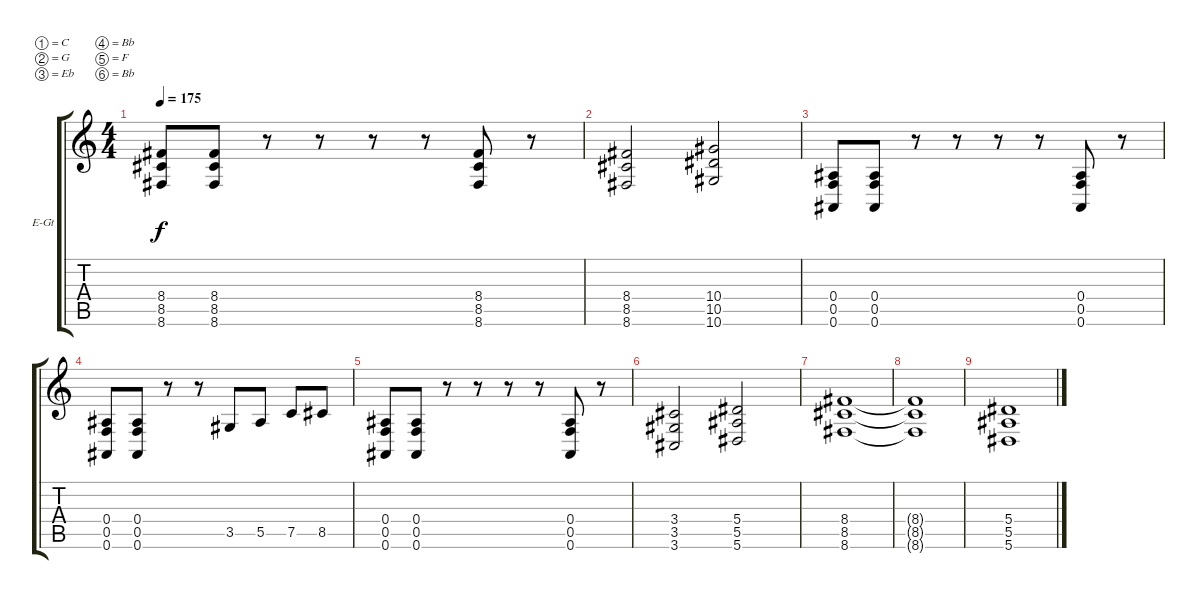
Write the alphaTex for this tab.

\bracketExtendMode groupsimilarinstruments
\firstSystemTrackNameOrientation horizontal
\otherSystemsTrackNameOrientation horizontal
\track ("Piste 2" "E-Gt") {instrument distortionguitar}
\staff {score tabs}
\tuning (C4 G3 Eb3 Bb2 F2 Bb1)
\ts (4 4)
\tempo 175
\clef g2
\ks c
(8.4 8.5 8.6).8{dy f} (8.4 8.5 8.6).8 r.8 r.8 r.8 r.8 (8.4 8.5 8.6).8 r.8 |
(8.4 8.5 8.6).2 (10.4 10.5 10.6).2 |
(0.4 0.5 0.6).8 (0.4 0.5 0.6).8 r.8 r.8 r.8 r.8 (0.4 0.5 0.6).8 r.8 |
(0.4 0.5 0.6).8 (0.4 0.5 0.6).8 r.8 r.8 3.5.8 5.5.8 7.5.8 8.5.8 |
(0.4 0.5 0.6).8 (0.4 0.5 0.6).8 r.8 r.8 r.8 r.8 (0.4 0.5 0.6).8 r.8 |
(3.4 3.5 3.6).2 (5.4 5.5 5.6).2 |
(8.4 8.5 8.6).1 |
(8.4{t} 8.5{t} 8.6{t}).1 |
(5.4 5.5 5.6).1
